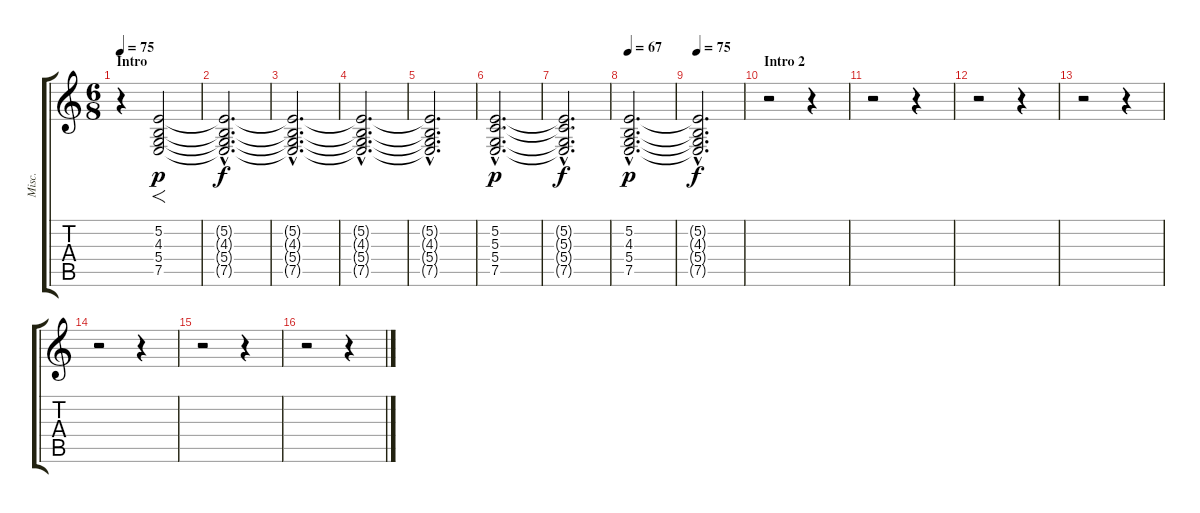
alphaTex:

\track ("Misc." "Misc.") {instrument synthstrings1}
\staff {score tabs}
\tuning (E4 B3 G3 D3 A2 E2) {hide}
\ts (6 8)
\section ("" "Intro")
\tempo 75
\clef g2
\ks c
r.4{dy p instrument synthstrings1} (5.2 4.3 5.4 7.5).2{f} |
(5.2{hac t} 4.3{hac t} 5.4{hac t} 7.5{hac t}).2{d dy f} |
(5.2{hac t} 4.3{hac t} 5.4{hac t} 7.5{hac t}).2{d} |
(5.2{hac t} 4.3{hac t} 5.4{hac t} 7.5{hac t}).2{d} |
(5.2{hac t} 4.3{hac t} 5.4{hac t} 7.5{hac t}).2{d} |
(5.2{hac} 5.3{hac} 5.4{hac} 7.5{hac}).2{d dy p} |
(5.2{hac t} 5.3{hac t} 5.4{hac t} 7.5{hac t}).2{d dy f} |
\tempo 67
(5.2{hac} 4.3{hac} 5.4{hac} 7.5{hac}).2{d dy p} |
\tempo 75
(5.2{hac t} 4.3{hac t} 5.4{hac t} 7.5{hac t}).2{d dy f} |
\section ("" "Intro 2")
r.2 r.4 |
r.2 r.4 |
r.2 r.4 |
r.2 r.4 |
r.2 r.4 |
r.2 r.4 |
r.2 r.4
